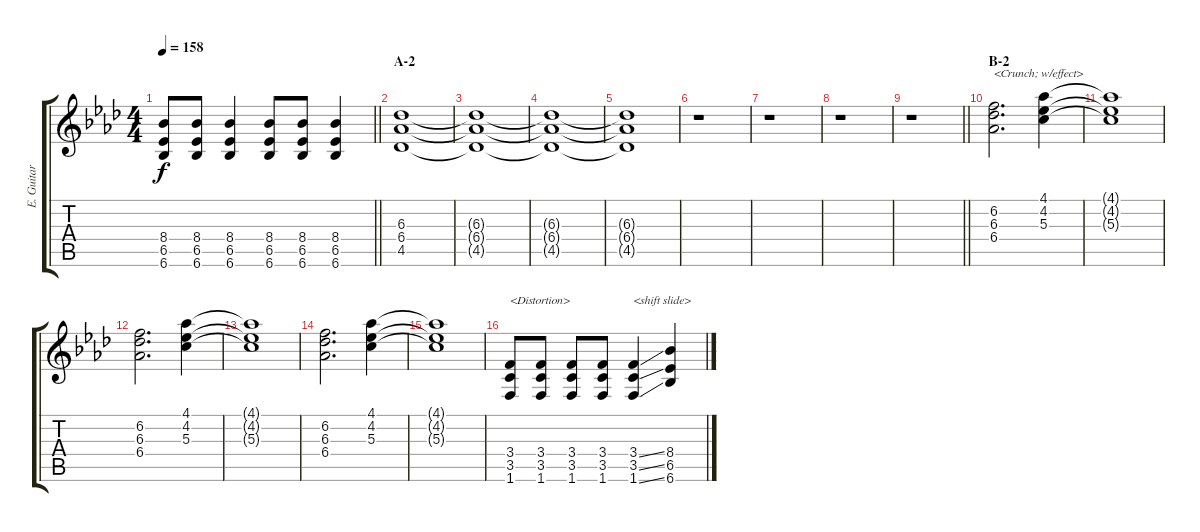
\track ("E. Guitar II" "E. Guitar ") {instrument overdrivenguitar}
\staff {score tabs}
\tuning (E4 B3 G3 D3 A2 E2) {hide}
\ts (4 4)
\tempo 158
\clef g2
\barLineRight lightlight
\ks ab
(8.4{t} 6.5{t} 6.6{t}).8{dy f} (8.4 6.5 6.6).8 (8.4 6.5 6.6).4 (8.4 6.5 6.6).8 (8.4 6.5 6.6).8 (8.4 6.5 6.6).4 |
\section ("" "A-2")
(6.3 6.4 4.5).1{volume 0} |
(6.3{t} 6.4{t} 4.5{t}).1 |
(6.3{t} 6.4{t} 4.5{t}).1 |
(6.3{t} 6.4{t} 4.5{t}).1 |
r.1 |
r.1 |
r.1 |
\barLineRight lightlight
r.1 |
\section ("" "B-2")
(6.2 6.3 6.4).2{d txt "<Crunch; w/effect>" volume 13 balance 0 instrument electricguitarclean} (4.1 4.2 5.3).4{balance 16} |
(4.1{t} 4.2{t} 5.3{t}).1 |
(6.2 6.3 6.4).2{d balance 0} (4.1 4.2 5.3).4{balance 16} |
(4.1{t} 4.2{t} 5.3{t}).1 |
(6.2 6.3 6.4).2{d balance 0} (4.1 4.2 5.3).4{balance 16} |
(4.1{t} 4.2{t} 5.3{t}).1 |
(3.4 3.5 1.6).8{txt "<Distortion>" balance 8 instrument overdrivenguitar} (3.4 3.5 1.6).8 (3.4 3.5 1.6).8 (3.4 3.5 1.6).8 (3.4{ss} 3.5{ss} 1.6{ss}).4{txt "<shift slide>"} (8.4 6.5 6.6).4
